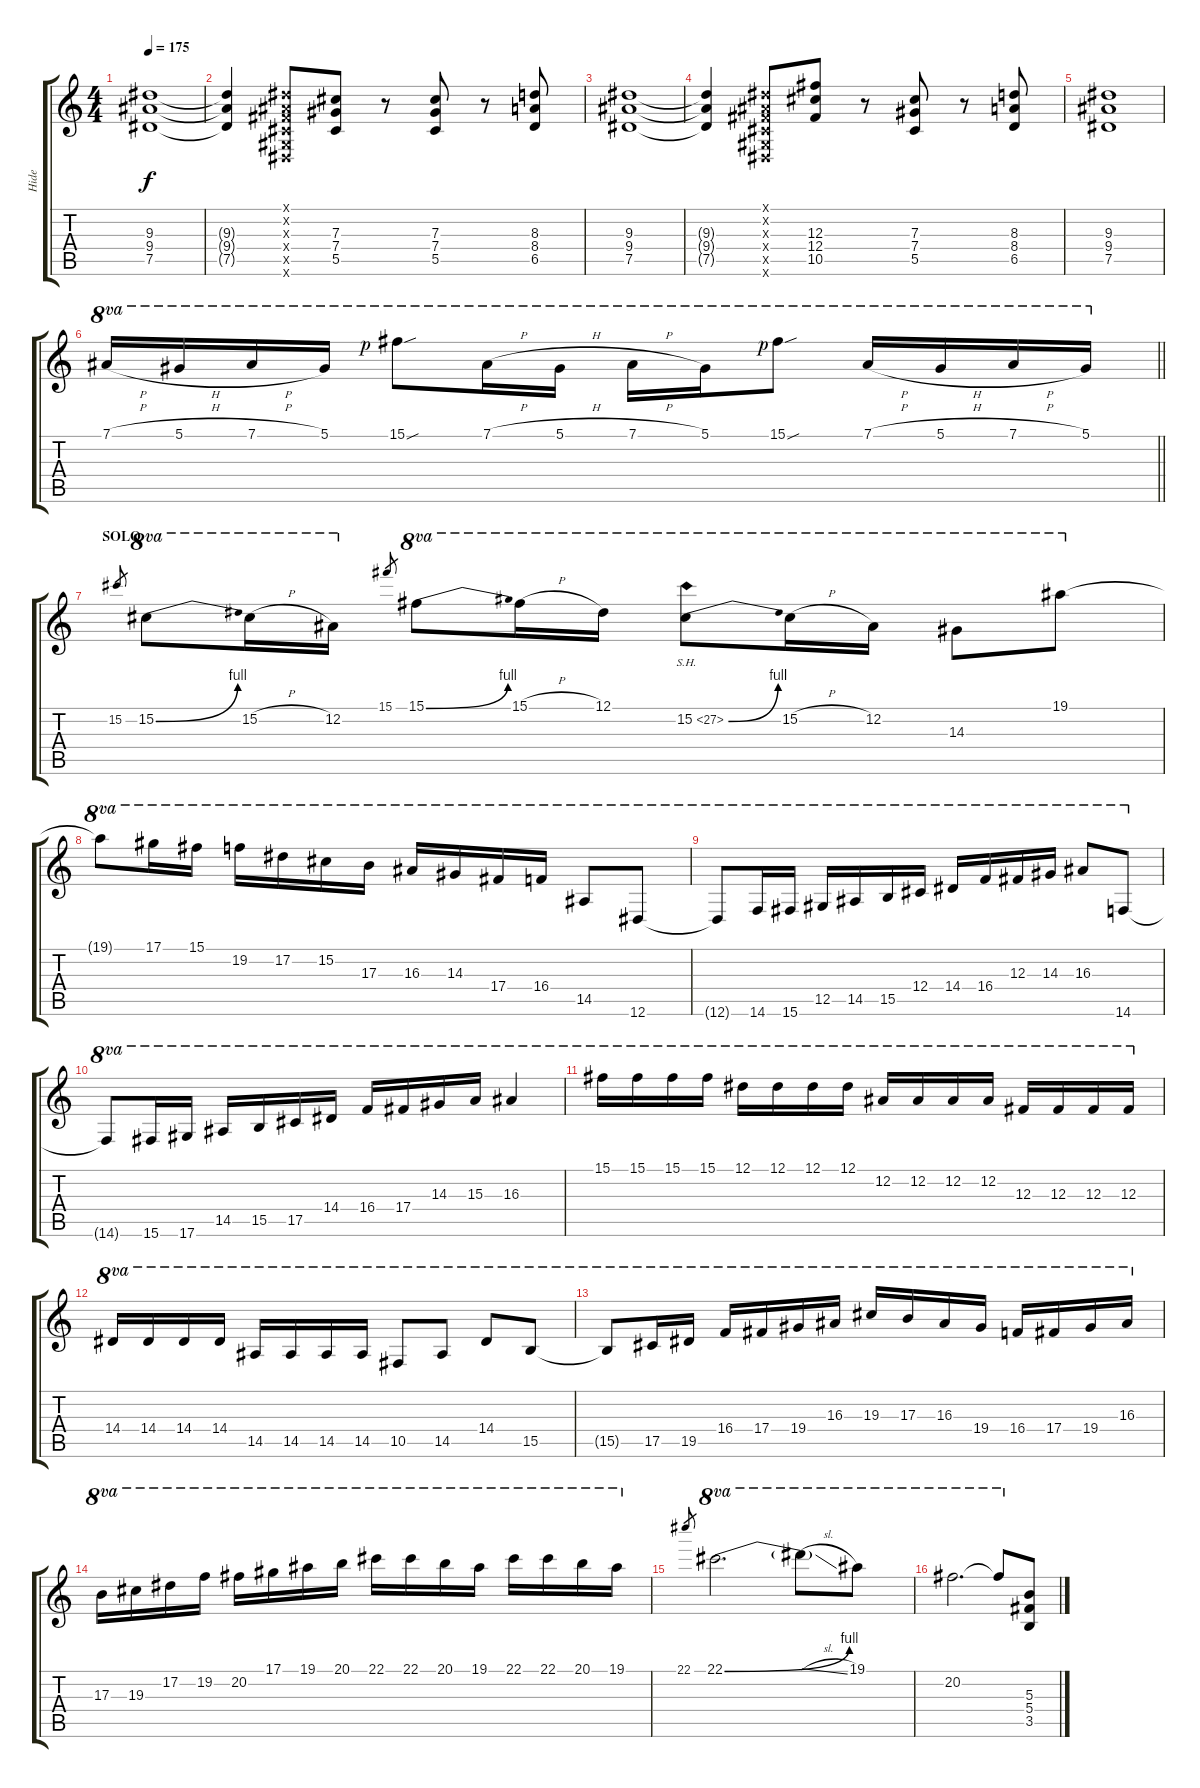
\track ("Hide" "Hide") {instrument distortionguitar}
\staff {score tabs}
\tuning (Eb4 Bb3 Gb3 Db3 Ab2 Eb2) {hide}
\ts (4 4)
\tempo 175
\clef g2
\ks c
(9.3 9.4 7.5).1{dy f} |
(9.3{t} 9.4{t} 7.5{t}).4 (0.1{x} 0.2{x} 0.3{x} 0.4{x} 0.5{x} 0.6{x}).8 (7.3 7.4 5.5).8 r.8 (7.3 7.4 5.5).8 r.8 (8.3 8.4 6.5).8 |
(9.3 9.4 7.5).1 |
(9.3{t} 9.4{t} 7.5{t}).4 (0.1{x} 0.2{x} 0.3{x} 0.4{x} 0.5{x} 0.6{x}).8 (12.3 12.4 10.5).8 r.8 (7.3 7.4 5.5).8 r.8 (8.3 8.4 6.5).8 |
(9.3 9.4 7.5).1 |
\barLineRight lightlight
7.1{h}.16{ot 8va volume 15 balance 2 instrument distortionguitar} 5.1{h}.16{ot 8va} 7.1{h}.16{ot 8va} 5.1.16{ot 8va} 15.1{sou rf 1}.8{ot 8va} 7.1{h}.16{ot 8va balance 14} 5.1{h}.16{ot 8va} 7.1{h}.16{ot 8va} 5.1.16{ot 8va} 15.1{sou rf 1}.8{ot 8va} 7.1{h}.16{ot 8va balance 2} 5.1{h}.16{ot 8va} 7.1{h}.16{ot 8va} 5.1.16{ot 8va} |
\section ("" "SOLO")
15.2.8{gr} 15.2{be (bend 0 0 60 4)}.8{ot 8va balance 11} 15.2{h}.16{ot 8va} 12.2.16{ot 8va} 15.1.8{gr} 15.1{be (bend 0 0 60 4)}.8{ot 8va} 15.1{h}.16{ot 8va} 12.1.16{ot 8va} 15.2{be (bend 0 0 60 4) sh 12}.8{ot 8va} 15.2{h}.16{ot 8va} 12.2.16{ot 8va} 14.3.8{ot 8va} 19.1.8{ot 8va} |
19.1{t}.8{ot 8va} 17.1.16{ot 8va} 15.1.16{ot 8va} 19.2.16{ot 8va} 17.2.16{ot 8va} 15.2.16{ot 8va} 17.3.16{ot 8va} 16.3.16{ot 8va} 14.3.16{ot 8va} 17.4.16{ot 8va} 16.4.16{ot 8va} 14.5.8{ot 8va} 12.6.8{ot 8va} |
12.6{t}.8{ot 8va} 14.6.16{ot 8va} 15.6.16{ot 8va} 12.5.16{ot 8va} 14.5.16{ot 8va} 15.5.16{ot 8va} 12.4.16{ot 8va} 14.4.16{ot 8va} 16.4.16{ot 8va} 12.3.16{ot 8va} 14.3.16{ot 8va} 16.3.8{ot 8va} 14.6.8{ot 8va} |
14.6{t}.8{ot 8va} 15.6.16{ot 8va} 17.6.16{ot 8va} 14.5.16{ot 8va} 15.5.16{ot 8va} 17.5.16{ot 8va} 14.4.16{ot 8va} 16.4.16{ot 8va} 17.4.16{ot 8va} 14.3.16{ot 8va} 15.3.16{ot 8va} 16.3.4{ot 8va} |
15.1.16{ot 8va} 15.1.16{ot 8va} 15.1.16{ot 8va} 15.1.16{ot 8va} 12.1.16{ot 8va} 12.1.16{ot 8va} 12.1.16{ot 8va} 12.1.16{ot 8va} 12.2.16{ot 8va} 12.2.16{ot 8va} 12.2.16{ot 8va} 12.2.16{ot 8va} 12.3.16{ot 8va} 12.3.16{ot 8va} 12.3.16{ot 8va} 12.3.16{ot 8va} |
14.4.16{ot 8va} 14.4.16{ot 8va} 14.4.16{ot 8va} 14.4.16{ot 8va} 14.5.16{ot 8va} 14.5.16{ot 8va} 14.5.16{ot 8va} 14.5.16{ot 8va} 10.5.8{ot 8va} 14.5.8{ot 8va} 14.4.8{ot 8va} 15.5.8{ot 8va} |
15.5{t}.8{ot 8va} 17.5.16{ot 8va} 19.5.16{ot 8va} 16.4.16{ot 8va} 17.4.16{ot 8va} 19.4.16{ot 8va} 16.3.16{ot 8va} 19.3.16{ot 8va} 17.3.16{ot 8va} 16.3.16{ot 8va} 19.4.16{ot 8va} 16.4.16{ot 8va} 17.4.16{ot 8va} 19.4.16{ot 8va} 16.3.16{ot 8va} |
17.3.16{ot 8va} 19.3.16{ot 8va} 17.2.16{ot 8va} 19.2.16{ot 8va} 20.2.16{ot 8va} 17.1.16{ot 8va} 19.1.16{ot 8va} 20.1.16{ot 8va} 22.1.16{ot 8va} 22.1.16{ot 8va} 20.1.16{ot 8va} 19.1.16{ot 8va} 22.1.16{ot 8va} 22.1.16{ot 8va} 20.1.16{ot 8va} 19.1.16{ot 8va} |
22.1.8{gr} 22.1{be (bend 0 0 60 4)}.2{d ot 8va} 22.1{sl t}.8{ot 8va} 19.1.8{ot 8va} |
20.2.2{d ot 8va} 20.2{t}.8{ot 8va} (5.3 5.4 3.5).8{volume 12}
